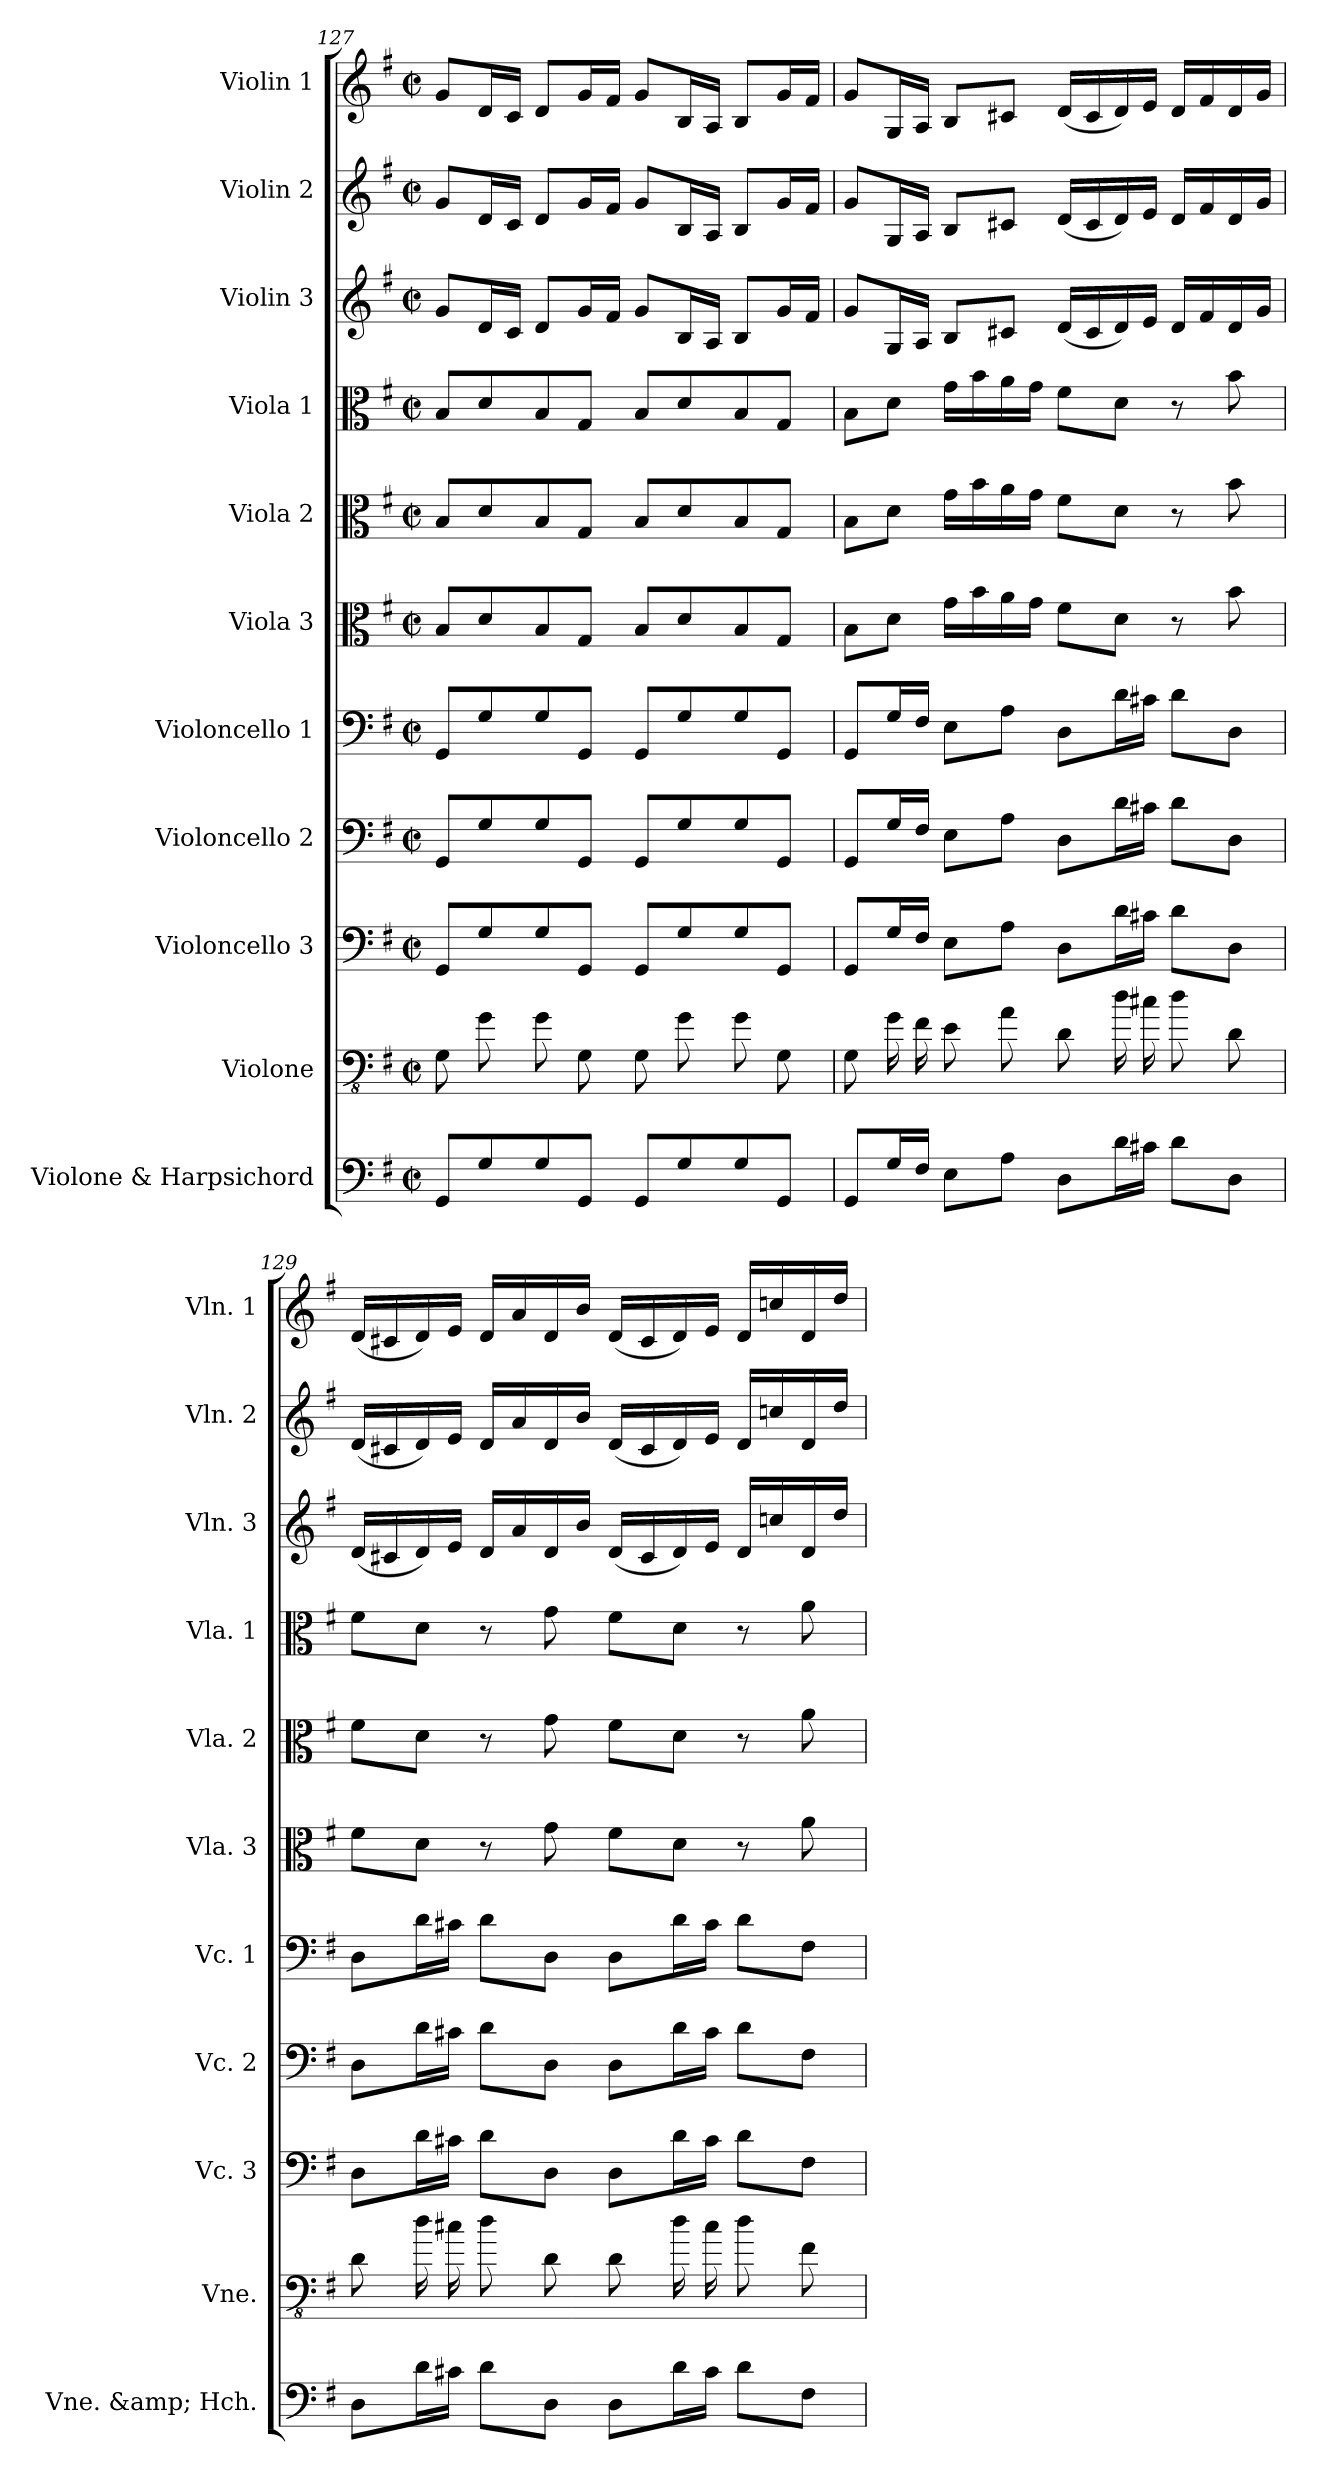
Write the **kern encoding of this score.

**kern	**kern	**kern	**kern	**kern	**kern	**kern	**kern	**kern	**kern	**kern
*part11	*part10	*part9	*part8	*part7	*part6	*part5	*part4	*part3	*part2	*part1
*staff11	*staff10	*staff9	*staff8	*staff7	*staff6	*staff5	*staff4	*staff3	*staff2	*staff1
*I"Violone &amp; Harpsichord	*I"Violone	*I"Violoncello 3	*I"Violoncello 2	*I"Violoncello 1	*I"Viola 3	*I"Viola 2	*I"Viola 1	*I"Violin 3	*I"Violin 2	*I"Violin 1
*I'Vne. &amp; Hch.	*I'Vne.	*I'Vc. 3	*I'Vc. 2	*I'Vc. 1	*I'Vla. 3	*I'Vla. 2	*I'Vla. 1	*I'Vln. 3	*I'Vln. 2	*I'Vln. 1
*clefF4	*clefFv4	*clefF4	*clefF4	*clefF4	*clefC3	*clefC3	*clefC3	*clefG2	*clefG2	*clefG2
*	*ITrd7c12	*	*	*	*	*	*	*	*	*
*k[f#]	*k[f#]	*k[f#]	*k[f#]	*k[f#]	*k[f#]	*k[f#]	*k[f#]	*k[f#]	*k[f#]	*k[f#]
*M4/4	*M4/4	*M4/4	*M4/4	*M4/4	*M4/4	*M4/4	*M4/4	*M4/4	*M4/4	*M4/4
*met(c|)	*met(c|)	*met(c|)	*met(c|)	*met(c|)	*met(c|)	*met(c|)	*met(c|)	*met(c|)	*met(c|)	*met(c|)
=127	=127	=127	=127	=127	=127	=127	=127	=127	=127	=127
8GG/L	8GGG	8GG/L	8GG/L	8GG/L	8B/L	8B/L	8B/L	8g/L	8g/L	8g/L
8G/	8GG	8G/	8G/	8G/	8d/	8d/	8d/	16d/L	16d/L	16d/L
.	.	.	.	.	.	.	.	16c/JJ	16c/JJ	16c/JJ
8G/	8GG	8G/	8G/	8G/	8B/	8B/	8B/	8d/L	8d/L	8d/L
8GG/J	8GGG	8GG/J	8GG/J	8GG/J	8G/J	8G/J	8G/J	16g/L	16g/L	16g/L
.	.	.	.	.	.	.	.	16f#/JJ	16f#/JJ	16f#/JJ
8GG/L	8GGG	8GG/L	8GG/L	8GG/L	8B/L	8B/L	8B/L	8g/L	8g/L	8g/L
8G/	8GG	8G/	8G/	8G/	8d/	8d/	8d/	16B/L	16B/L	16B/L
.	.	.	.	.	.	.	.	16A/JJ	16A/JJ	16A/JJ
8G/	8GG	8G/	8G/	8G/	8B/	8B/	8B/	8B/L	8B/L	8B/L
8GG/J	8GGG	8GG/J	8GG/J	8GG/J	8G/J	8G/J	8G/J	16g/L	16g/L	16g/L
.	.	.	.	.	.	.	.	16f#/JJ	16f#/JJ	16f#/JJ
=128	=128	=128	=128	=128	=128	=128	=128	=128	=128	=128
8GG/L	8GGG	8GG/L	8GG/L	8GG/L	8B\L	8B\L	8B\L	8g/L	8g/L	8g/L
16G/L	16GG	16G/L	16G/L	16G/L	8d\J	8d\J	8d\J	16G/L	16G/L	16G/L
16F#/JJ	16FF#	16F#/JJ	16F#/JJ	16F#/JJ	.	.	.	16A/JJ	16A/JJ	16A/JJ
8E\L	8EE	8E\L	8E\L	8E\L	16g\LL	16g\LL	16g\LL	8B/L	8B/L	8B/L
.	.	.	.	.	16b\	16b\	16b\	.	.	.
8A\J	8AA	8A\J	8A\J	8A\J	16a\	16a\	16a\	8c#X/J	8c#X/J	8c#X/J
.	.	.	.	.	16g\JJ	16g\JJ	16g\JJ	.	.	.
8D\L	8DD	8D\L	8D\L	8D\L	8f#\L	8f#\L	8f#\L	(16d/LL	(16d/LL	(16d/LL
.	.	.	.	.	.	.	.	16c#/	16c#/	16c#/
16d\L	16D	16d\L	16d\L	16d\L	8d\J	8d\J	8d\J	16d/)	16d/)	16d/)
16c#X\JJ	16C#X	16c#X\JJ	16c#X\JJ	16c#X\JJ	.	.	.	16e/JJ	16e/JJ	16e/JJ
8d\L	8D	8d\L	8d\L	8d\L	8r	8r	8r	16d/LL	16d/LL	16d/LL
.	.	.	.	.	.	.	.	16f#/	16f#/	16f#/
8D\J	8DD	8D\J	8D\J	8D\J	8b\	8b\	8b\	16d/	16d/	16d/
.	.	.	.	.	.	.	.	16g/JJ	16g/JJ	16g/JJ
=129	=129	=129	=129	=129	=129	=129	=129	=129	=129	=129
8D\L	8DD	8D\L	8D\L	8D\L	8f#\L	8f#\L	8f#\L	(16d/LL	(16d/LL	(16d/LL
.	.	.	.	.	.	.	.	16c#X/	16c#X/	16c#X/
16d\L	16D	16d\L	16d\L	16d\L	8d\J	8d\J	8d\J	16d/)	16d/)	16d/)
16c#X\JJ	16C#X	16c#X\JJ	16c#X\JJ	16c#X\JJ	.	.	.	16e/JJ	16e/JJ	16e/JJ
8d\L	8D	8d\L	8d\L	8d\L	8r	8r	8r	16d/LL	16d/LL	16d/LL
.	.	.	.	.	.	.	.	16a/	16a/	16a/
8D\J	8DD	8D\J	8D\J	8D\J	8g\	8g\	8g\	16d/	16d/	16d/
.	.	.	.	.	.	.	.	16b/JJ	16b/JJ	16b/JJ
8D\L	8DD	8D\L	8D\L	8D\L	8f#\L	8f#\L	8f#\L	(16d/LL	(16d/LL	(16d/LL
.	.	.	.	.	.	.	.	16c#/	16c#/	16c#/
16d\L	16D	16d\L	16d\L	16d\L	8d\J	8d\J	8d\J	16d/)	16d/)	16d/)
16c#\JJ	16C#	16c#\JJ	16c#\JJ	16c#\JJ	.	.	.	16e/JJ	16e/JJ	16e/JJ
8d\L	8D	8d\L	8d\L	8d\L	8r	8r	8r	16d/LL	16d/LL	16d/LL
.	.	.	.	.	.	.	.	16ccn/	16ccn/	16ccn/
8F#\J	8FF#	8F#\J	8F#\J	8F#\J	8a\	8a\	8a\	16d/	16d/	16d/
.	.	.	.	.	.	.	.	16dd/JJ	16dd/JJ	16dd/JJ
=	=	=	=	=	=	=	=	=	=	=
*-	*-	*-	*-	*-	*-	*-	*-	*-	*-	*-
